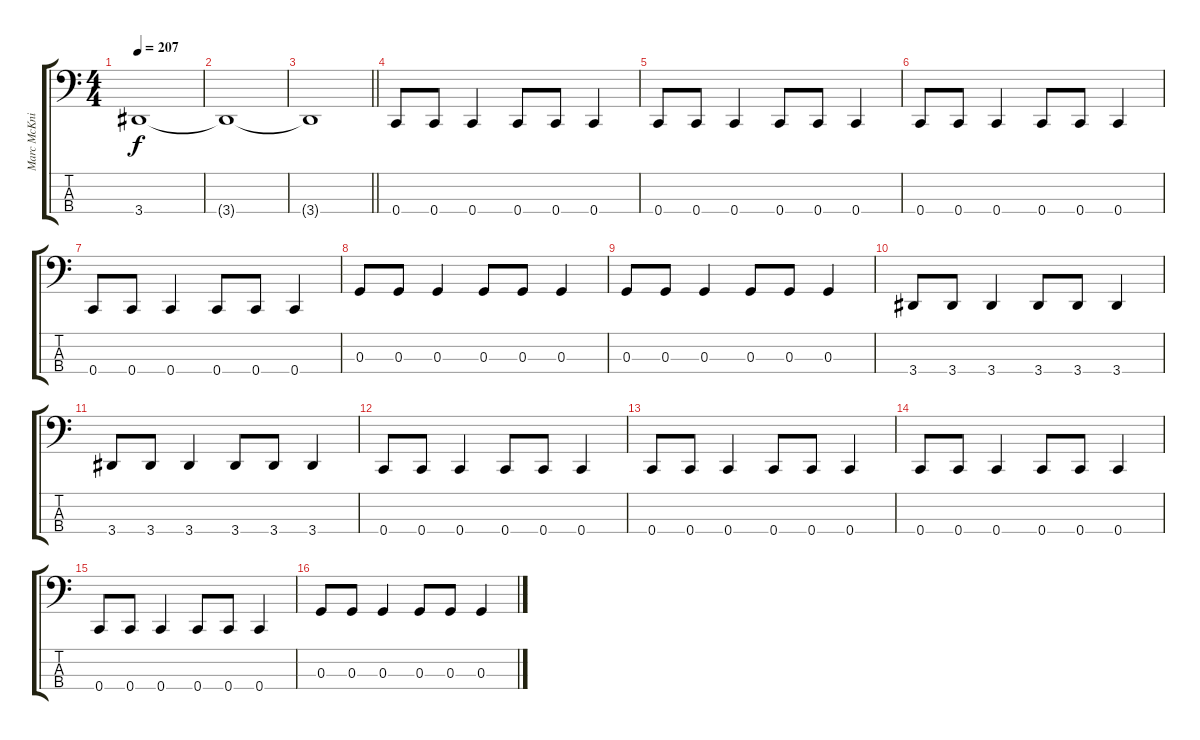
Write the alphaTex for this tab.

\track ("Marc McKnight" "Marc McKni") {instrument electricbasspick}
\staff {score tabs}
\tuning (F2 C2 G1 C1) {hide}
\ts (4 4)
\tempo 207
\clef f4
\ks c
3.4{t}.1{dy f} |
3.4{t}.1 |
\barLineRight lightlight
3.4{t}.1 |
0.4.8 0.4.8 0.4.4 0.4.8 0.4.8 0.4.4 |
0.4.8 0.4.8 0.4.4 0.4.8 0.4.8 0.4.4 |
0.4.8 0.4.8 0.4.4 0.4.8 0.4.8 0.4.4 |
0.4.8 0.4.8 0.4.4 0.4.8 0.4.8 0.4.4 |
0.3.8 0.3.8 0.3.4 0.3.8 0.3.8 0.3.4 |
0.3.8 0.3.8 0.3.4 0.3.8 0.3.8 0.3.4 |
3.4.8 3.4.8 3.4.4 3.4.8 3.4.8 3.4.4 |
3.4.8 3.4.8 3.4.4 3.4.8 3.4.8 3.4.4 |
0.4.8 0.4.8 0.4.4 0.4.8 0.4.8 0.4.4 |
0.4.8 0.4.8 0.4.4 0.4.8 0.4.8 0.4.4 |
0.4.8 0.4.8 0.4.4 0.4.8 0.4.8 0.4.4 |
0.4.8 0.4.8 0.4.4 0.4.8 0.4.8 0.4.4 |
0.3.8 0.3.8 0.3.4 0.3.8 0.3.8 0.3.4
